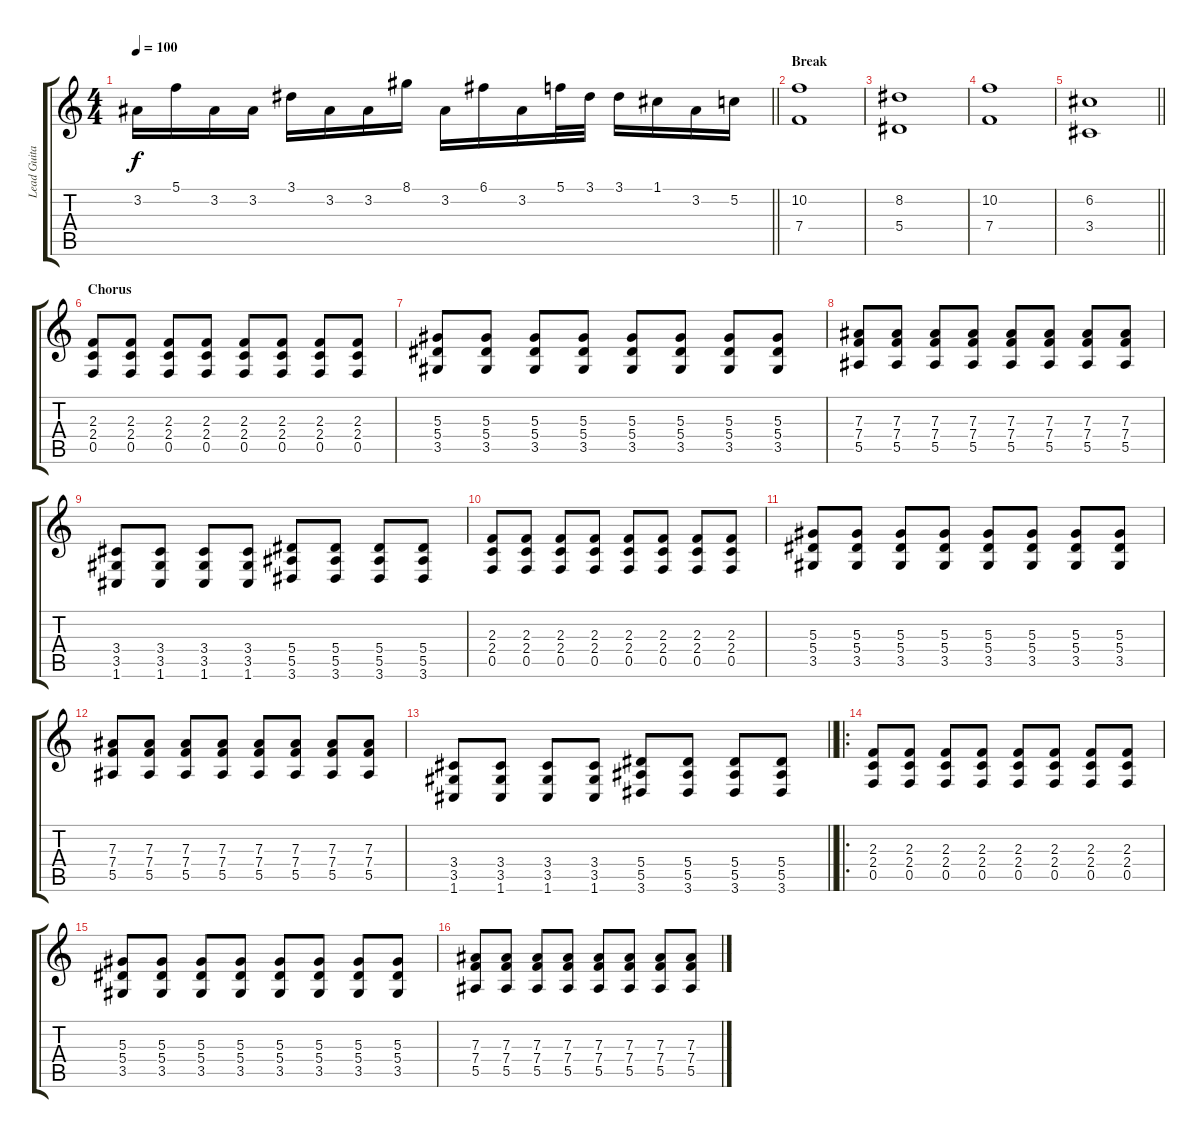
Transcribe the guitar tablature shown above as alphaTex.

\track ("Lead Guitar" "Lead Guita") {instrument distortionguitar}
\staff {score tabs}
\tuning (C4 G3 Eb3 Bb2 F2 C2) {hide}
\ts (4 4)
\tempo 100
\clef g2
\barLineRight lightlight
\ks c
3.2.16{dy f} 5.1.16 3.2.16 3.2.16 3.1.16 3.2.16 3.2.16 8.1.16 3.2.16 6.1.16 3.2.16 5.1.32 3.1.32 3.1.16 1.1.16 3.2.16 5.2.16 |
\section ("" "Break")
(10.2 7.4).1{volume 8 instrument stringensemble2} |
(8.2 5.4).1 |
(10.2 7.4).1 |
\barLineRight lightlight
(6.2 3.4).1 |
\section ("" "Chorus")
(2.3 2.4 0.5).8{volume 13 balance 0 instrument distortionguitar} (2.3 2.4 0.5).8 (2.3 2.4 0.5).8 (2.3 2.4 0.5).8 (2.3 2.4 0.5).8 (2.3 2.4 0.5).8 (2.3 2.4 0.5).8 (2.3 2.4 0.5).8 |
(5.3 5.4 3.5).8 (5.3 5.4 3.5).8 (5.3 5.4 3.5).8 (5.3 5.4 3.5).8 (5.3 5.4 3.5).8 (5.3 5.4 3.5).8 (5.3 5.4 3.5).8 (5.3 5.4 3.5).8 |
(7.3 7.4 5.5).8 (7.3 7.4 5.5).8 (7.3 7.4 5.5).8 (7.3 7.4 5.5).8 (7.3 7.4 5.5).8 (7.3 7.4 5.5).8 (7.3 7.4 5.5).8 (7.3 7.4 5.5).8 |
(3.4 3.5 1.6).8 (3.4 3.5 1.6).8 (3.4 3.5 1.6).8 (3.4 3.5 1.6).8 (5.4 5.5 3.6).8 (5.4 5.5 3.6).8 (5.4 5.5 3.6).8 (5.4 5.5 3.6).8 |
(2.3 2.4 0.5).8 (2.3 2.4 0.5).8 (2.3 2.4 0.5).8 (2.3 2.4 0.5).8 (2.3 2.4 0.5).8 (2.3 2.4 0.5).8 (2.3 2.4 0.5).8 (2.3 2.4 0.5).8 |
(5.3 5.4 3.5).8 (5.3 5.4 3.5).8 (5.3 5.4 3.5).8 (5.3 5.4 3.5).8 (5.3 5.4 3.5).8 (5.3 5.4 3.5).8 (5.3 5.4 3.5).8 (5.3 5.4 3.5).8 |
(7.3 7.4 5.5).8 (7.3 7.4 5.5).8 (7.3 7.4 5.5).8 (7.3 7.4 5.5).8 (7.3 7.4 5.5).8 (7.3 7.4 5.5).8 (7.3 7.4 5.5).8 (7.3 7.4 5.5).8 |
\barLineRight lightlight
(3.4 3.5 1.6).8 (3.4 3.5 1.6).8 (3.4 3.5 1.6).8 (3.4 3.5 1.6).8 (5.4 5.5 3.6).8 (5.4 5.5 3.6).8 (5.4 5.5 3.6).8 (5.4 5.5 3.6).8 |
\ro
(2.3 2.4 0.5).8 (2.3 2.4 0.5).8 (2.3 2.4 0.5).8 (2.3 2.4 0.5).8 (2.3 2.4 0.5).8 (2.3 2.4 0.5).8 (2.3 2.4 0.5).8 (2.3 2.4 0.5).8 |
(5.3 5.4 3.5).8 (5.3 5.4 3.5).8 (5.3 5.4 3.5).8 (5.3 5.4 3.5).8 (5.3 5.4 3.5).8 (5.3 5.4 3.5).8 (5.3 5.4 3.5).8 (5.3 5.4 3.5).8 |
(7.3 7.4 5.5).8 (7.3 7.4 5.5).8 (7.3 7.4 5.5).8 (7.3 7.4 5.5).8 (7.3 7.4 5.5).8 (7.3 7.4 5.5).8 (7.3 7.4 5.5).8 (7.3 7.4 5.5).8
